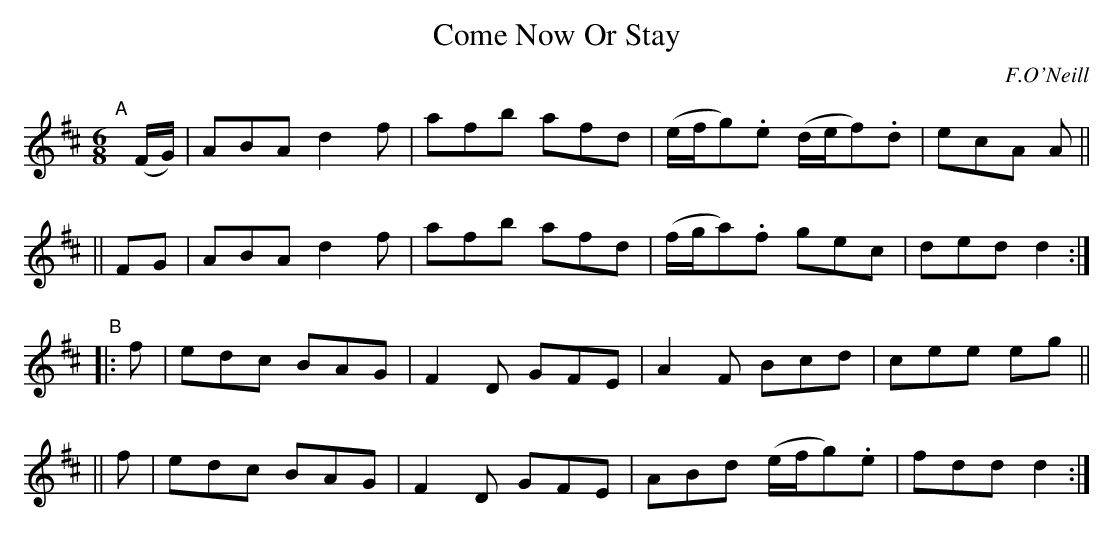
X:1
T: Come Now Or Stay
O: F.O'Neill
M: 6/8
L: 1/8
K: D
"^A"\
[|] (F/G/) | ABA d2f | afb afd | (e/f/g).e (d/e/f).d | ecA A ||
||    FG   | ABA d2f | afb afd | (f/g/a).f gec | ded d2 :|
"^B"\
|: f | edc BAG | F2D GFE | A2F Bcd | cee eg ||
|| f | edc BAG | F2D GFE | ABd (e/f/g).e | fdd d2 :|
